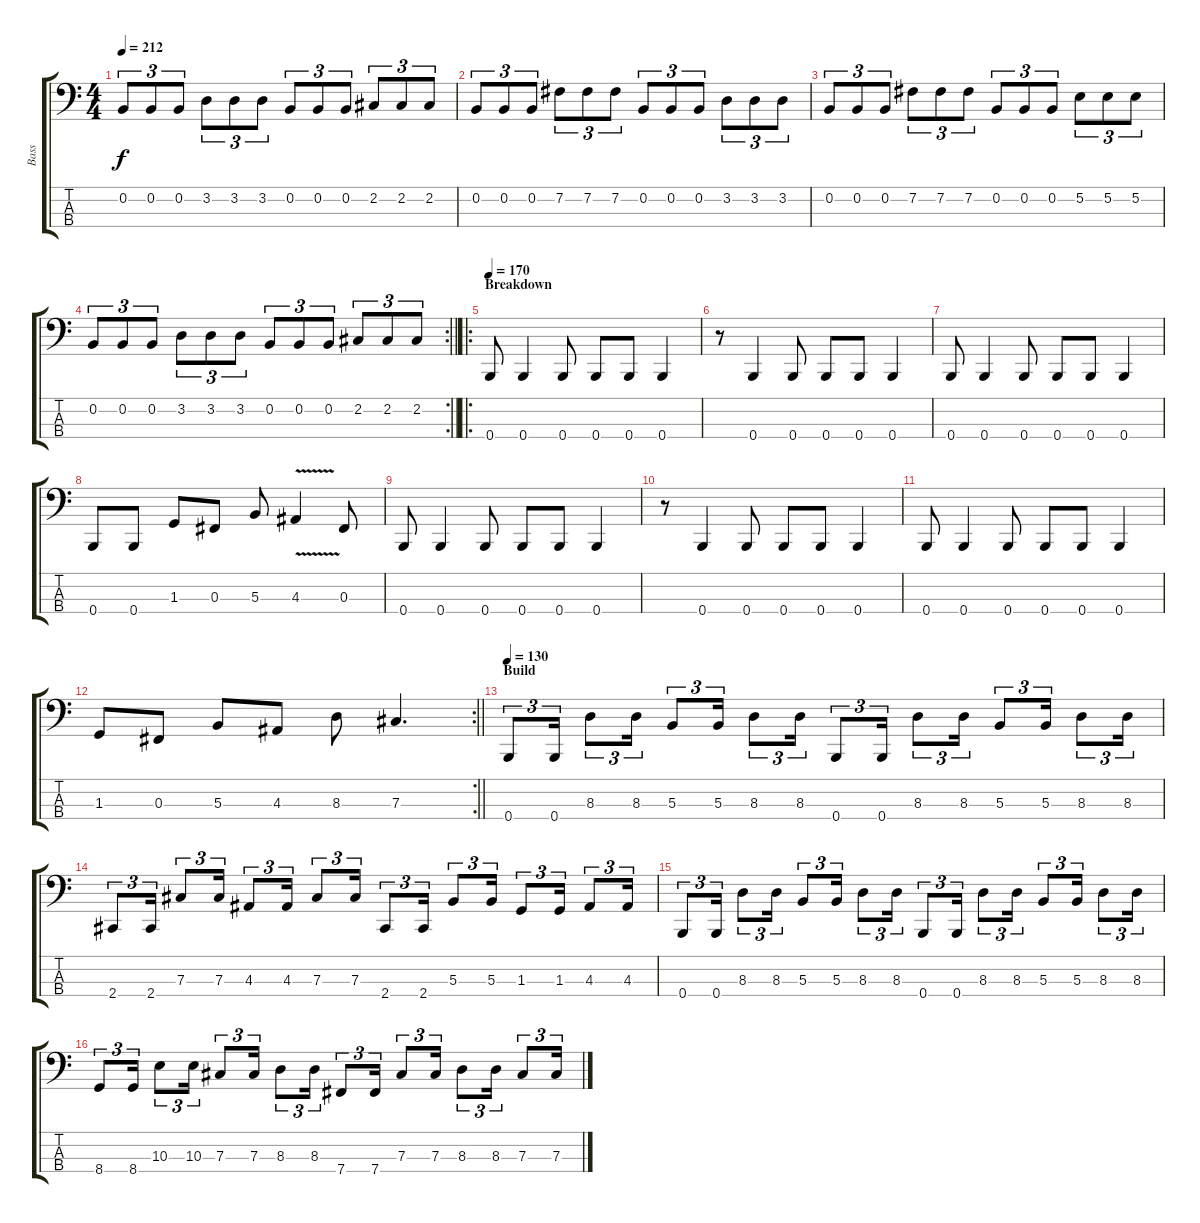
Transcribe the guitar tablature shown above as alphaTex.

\track ("Bass" "Bass") {instrument electricbasspick}
\staff {score tabs}
\tuning (E2 B1 Gb1 B0) {hide}
\ts (4 4)
\tempo 212
\clef f4
\ks c
0.2.8{tu (3 2) dy f} 0.2.8{tu (3 2)} 0.2.8{tu (3 2)} 3.2.8{tu (3 2)} 3.2.8{tu (3 2)} 3.2.8{tu (3 2)} 0.2.8{tu (3 2)} 0.2.8{tu (3 2)} 0.2.8{tu (3 2)} 2.2.8{tu (3 2)} 2.2.8{tu (3 2)} 2.2.8{tu (3 2)} |
0.2.8{tu (3 2)} 0.2.8{tu (3 2)} 0.2.8{tu (3 2)} 7.2.8{tu (3 2)} 7.2.8{tu (3 2)} 7.2.8{tu (3 2)} 0.2.8{tu (3 2)} 0.2.8{tu (3 2)} 0.2.8{tu (3 2)} 3.2.8{tu (3 2)} 3.2.8{tu (3 2)} 3.2.8{tu (3 2)} |
0.2.8{tu (3 2)} 0.2.8{tu (3 2)} 0.2.8{tu (3 2)} 7.2.8{tu (3 2)} 7.2.8{tu (3 2)} 7.2.8{tu (3 2)} 0.2.8{tu (3 2)} 0.2.8{tu (3 2)} 0.2.8{tu (3 2)} 5.2.8{tu (3 2)} 5.2.8{tu (3 2)} 5.2.8{tu (3 2)} |
\rc 2
\barLineRight lightlight
0.2.8{tu (3 2)} 0.2.8{tu (3 2)} 0.2.8{tu (3 2)} 3.2.8{tu (3 2)} 3.2.8{tu (3 2)} 3.2.8{tu (3 2)} 0.2.8{tu (3 2)} 0.2.8{tu (3 2)} 0.2.8{tu (3 2)} 2.2.8{tu (3 2)} 2.2.8{tu (3 2)} 2.2.8{tu (3 2)} |
\ro
\section ("" "Breakdown")
\tempo 170
0.4.8 0.4.4 0.4.8 0.4.8 0.4.8 0.4.4 |
r.8 0.4.4 0.4.8 0.4.8 0.4.8 0.4.4 |
0.4.8 0.4.4 0.4.8 0.4.8 0.4.8 0.4.4 |
0.4.8 0.4.8 1.3.8 0.3.8 5.3.8 4.3{v}.4 0.3.8 |
0.4.8 0.4.4 0.4.8 0.4.8 0.4.8 0.4.4 |
r.8 0.4.4 0.4.8 0.4.8 0.4.8 0.4.4 |
0.4.8 0.4.4 0.4.8 0.4.8 0.4.8 0.4.4 |
\rc 2
\barLineRight lightlight
1.3.8 0.3.8 5.3.8 4.3.8 8.3.8 7.3.4{d} |
\section ("" "Build")
\tempo 130
0.4.8{tu (3 2)} 0.4.16{tu (3 2)} 8.3.8{tu (3 2)} 8.3.16{tu (3 2)} 5.3.8{tu (3 2)} 5.3.16{tu (3 2)} 8.3.8{tu (3 2)} 8.3.16{tu (3 2)} 0.4.8{tu (3 2)} 0.4.16{tu (3 2)} 8.3.8{tu (3 2)} 8.3.16{tu (3 2)} 5.3.8{tu (3 2)} 5.3.16{tu (3 2)} 8.3.8{tu (3 2)} 8.3.16{tu (3 2)} |
2.4.8{tu (3 2)} 2.4.16{tu (3 2)} 7.3.8{tu (3 2)} 7.3.16{tu (3 2)} 4.3.8{tu (3 2)} 4.3.16{tu (3 2)} 7.3.8{tu (3 2)} 7.3.16{tu (3 2)} 2.4.8{tu (3 2)} 2.4.16{tu (3 2)} 5.3.8{tu (3 2)} 5.3.16{tu (3 2)} 1.3.8{tu (3 2)} 1.3.16{tu (3 2)} 4.3.8{tu (3 2)} 4.3.16{tu (3 2)} |
0.4.8{tu (3 2)} 0.4.16{tu (3 2)} 8.3.8{tu (3 2)} 8.3.16{tu (3 2)} 5.3.8{tu (3 2)} 5.3.16{tu (3 2)} 8.3.8{tu (3 2)} 8.3.16{tu (3 2)} 0.4.8{tu (3 2)} 0.4.16{tu (3 2)} 8.3.8{tu (3 2)} 8.3.16{tu (3 2)} 5.3.8{tu (3 2)} 5.3.16{tu (3 2)} 8.3.8{tu (3 2)} 8.3.16{tu (3 2)} |
8.4.8{tu (3 2)} 8.4.16{tu (3 2)} 10.3.8{tu (3 2)} 10.3.16{tu (3 2)} 7.3.8{tu (3 2)} 7.3.16{tu (3 2)} 8.3.8{tu (3 2)} 8.3.16{tu (3 2)} 7.4.8{tu (3 2)} 7.4.16{tu (3 2)} 7.3.8{tu (3 2)} 7.3.16{tu (3 2)} 8.3.8{tu (3 2)} 8.3.16{tu (3 2)} 7.3.8{tu (3 2)} 7.3.16{tu (3 2)}
